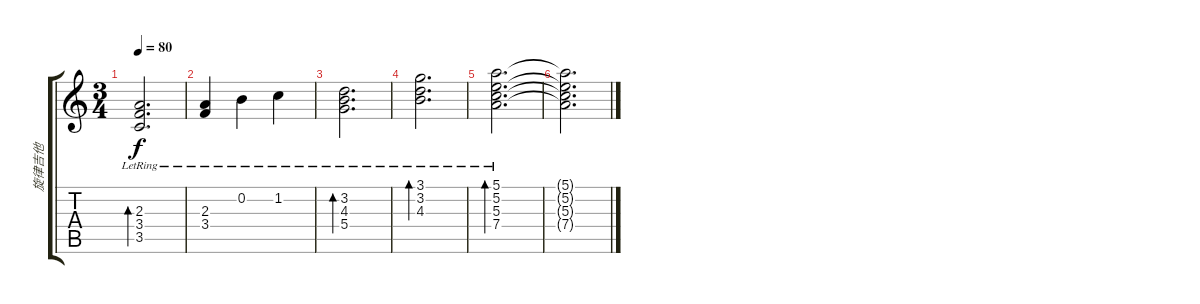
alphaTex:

\track ("旋律吉他" "旋律吉他") {instrument acousticguitarnylon}
\staff {score tabs}
\tuning (E4 B3 G3 D3 A2 E2) {hide}
\ts (3 4)
\tempo 80
\clef g2
\ks c
(2.3{lr} 3.4{lr} 3.5{lr}).2{d bd 60 dy f} |
(2.3{lr} 3.4{lr}).4 0.2{lr}.4 1.2{lr}.4 |
(3.2{lr} 4.3{lr} 5.4{lr}).2{d bd 60} |
(3.1{lr} 3.2{lr} 4.3{lr}).2{d bd 60} |
(5.1{lr} 5.2{lr} 5.3{lr} 7.4{lr}).2{d bd 60} |
(5.1{t} 5.2{t} 5.3{t} 7.4{t}).2{d}
